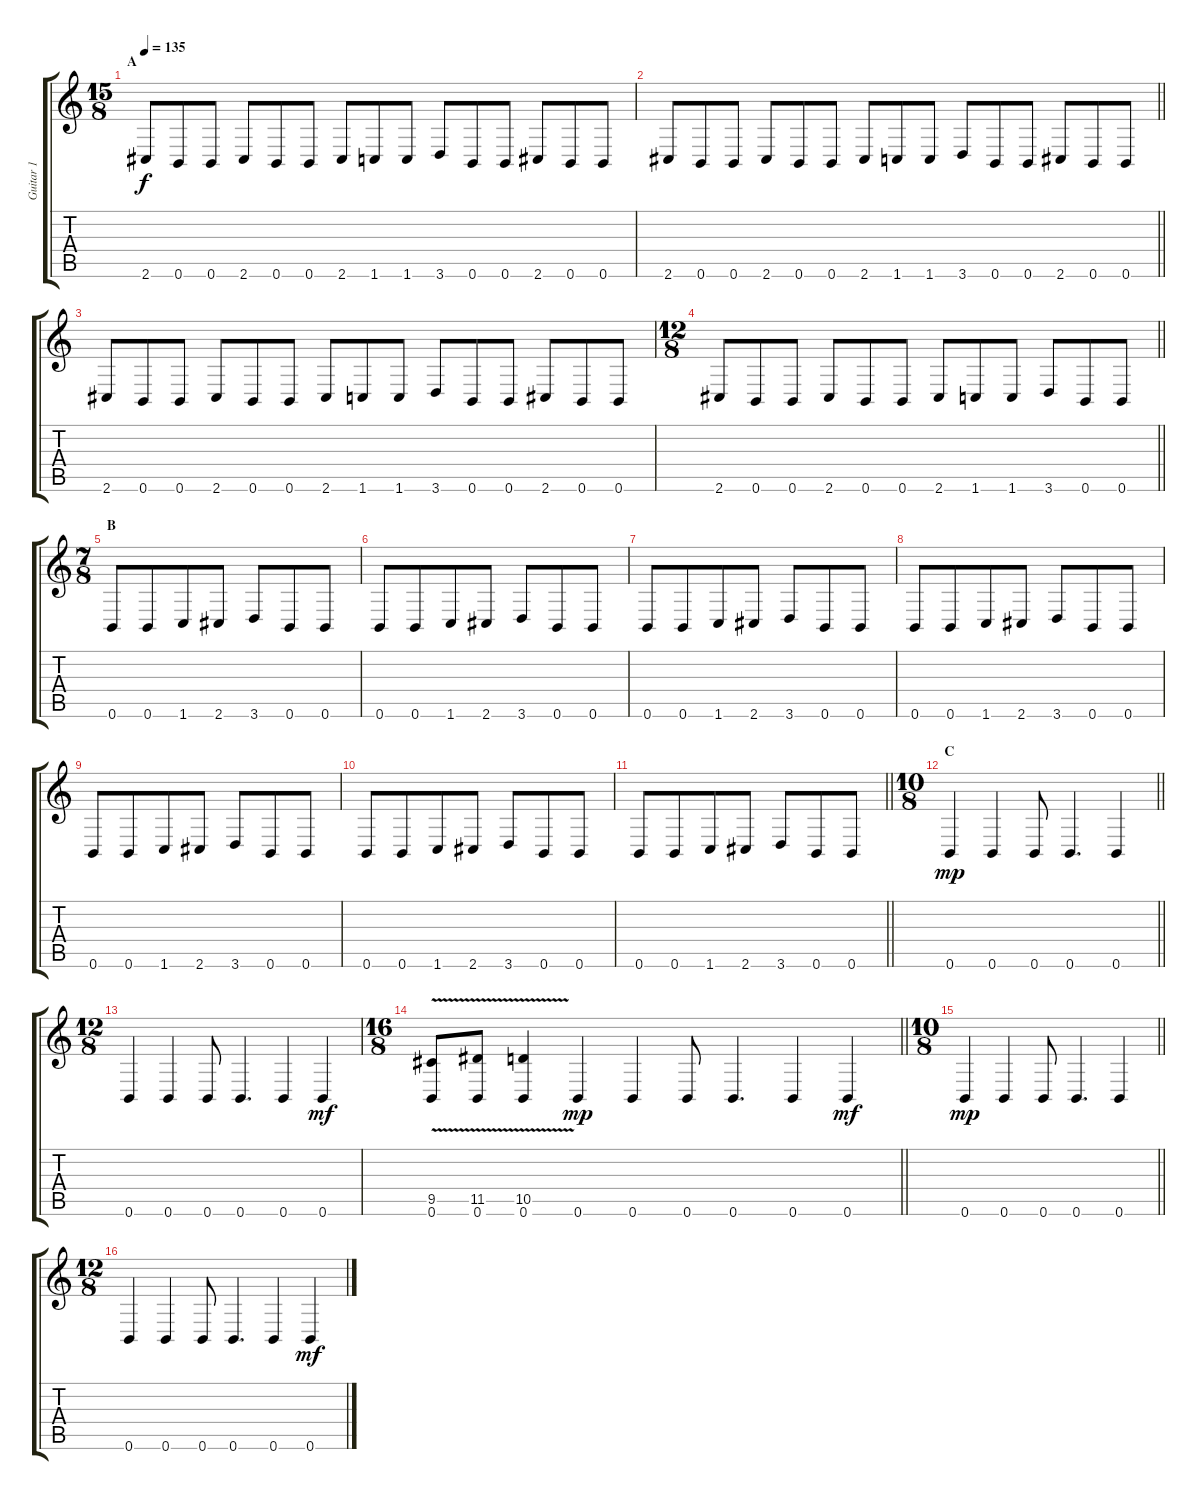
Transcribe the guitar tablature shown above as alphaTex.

\track ("Guitar 1" "Guitar 1") {instrument overdrivenguitar}
\staff {score tabs}
\tuning (B3 Gb3 D3 A2 E2 B1) {hide}
\ts (15 8)
\section ("" "A")
\tempo 135
\clef g2
\ks c
2.6.8{dy f} 0.6.8 0.6.8 2.6.8 0.6.8 0.6.8 2.6.8 1.6.8 1.6.8 3.6.8 0.6.8 0.6.8 2.6.8 0.6.8 0.6.8 |
\barLineRight lightlight
2.6.8 0.6.8 0.6.8 2.6.8 0.6.8 0.6.8 2.6.8 1.6.8 1.6.8 3.6.8 0.6.8 0.6.8 2.6.8 0.6.8 0.6.8 |
2.6.8 0.6.8 0.6.8 2.6.8 0.6.8 0.6.8 2.6.8 1.6.8 1.6.8 3.6.8 0.6.8 0.6.8 2.6.8 0.6.8 0.6.8 |
\ts (12 8)
\barLineRight lightlight
2.6.8 0.6.8 0.6.8 2.6.8 0.6.8 0.6.8 2.6.8 1.6.8 1.6.8 3.6.8 0.6.8 0.6.8 |
\ts (7 8)
\section ("" "B")
0.6.8 0.6.8 1.6.8 2.6.8 3.6.8 0.6.8 0.6.8 |
0.6.8 0.6.8 1.6.8 2.6.8 3.6.8 0.6.8 0.6.8 |
0.6.8 0.6.8 1.6.8 2.6.8 3.6.8 0.6.8 0.6.8 |
0.6.8 0.6.8 1.6.8 2.6.8 3.6.8 0.6.8 0.6.8 |
0.6.8 0.6.8 1.6.8 2.6.8 3.6.8 0.6.8 0.6.8 |
0.6.8 0.6.8 1.6.8 2.6.8 3.6.8 0.6.8 0.6.8 |
\barLineRight lightlight
0.6.8 0.6.8 1.6.8 2.6.8 3.6.8 0.6.8 0.6.8 |
\ts (10 8)
\section ("" "C")
\barLineRight lightlight
0.6.4{dy mp} 0.6.4 0.6.8 0.6.4{d} 0.6.4 |
\ts (12 8)
0.6.4 0.6.4 0.6.8 0.6.4{d} 0.6.4 0.6.4{dy mf} |
\ts (16 8)
\barLineRight lightlight
(9.5 0.6{v}).8 (11.5 0.6{v}).8 (10.5 0.6{v}).4 0.6.4{dy mp} 0.6.4 0.6.8 0.6.4{d} 0.6.4 0.6.4{dy mf} |
\ts (10 8)
\section ("" "")
\barLineRight lightlight
0.6.4{dy mp} 0.6.4 0.6.8 0.6.4{d} 0.6.4 |
\ts (12 8)
0.6.4 0.6.4 0.6.8 0.6.4{d} 0.6.4 0.6.4{dy mf}
